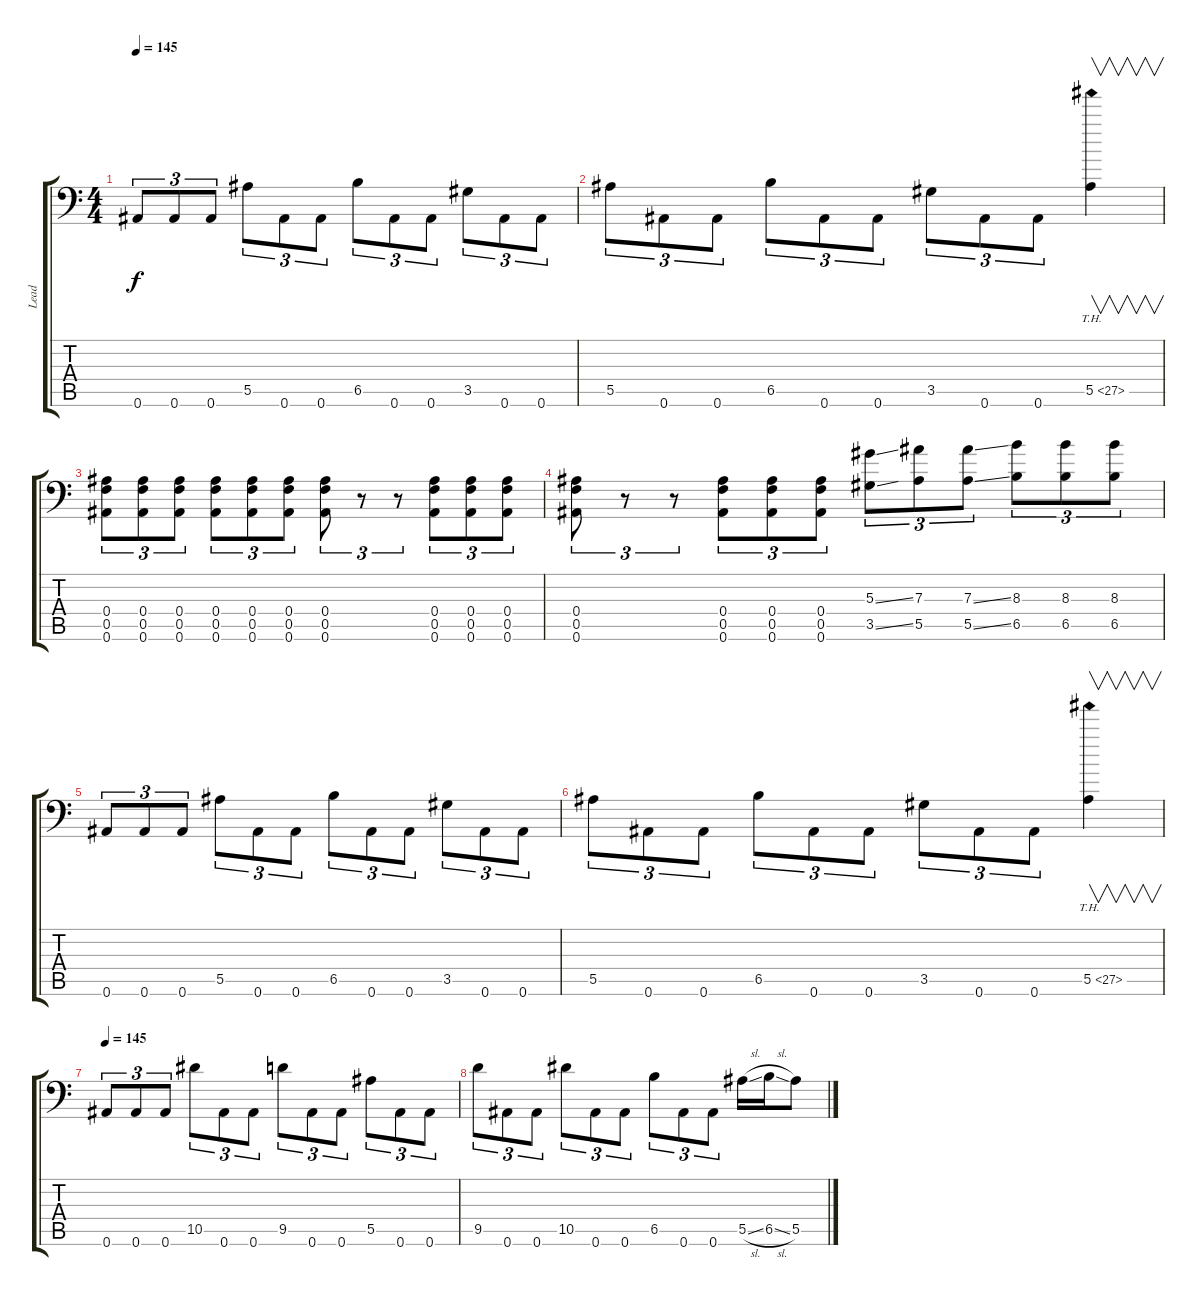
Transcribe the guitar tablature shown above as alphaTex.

\track ("Lead" "Lead") {instrument distortionguitar}
\staff {score tabs}
\tuning (C4 G3 Eb3 Bb2 F2 Bb1) {hide}
\ts (4 4)
\tempo 145
\clef f4
\ks c
0.6.8{tu (3 2) dy f} 0.6.8{tu (3 2)} 0.6.8{tu (3 2)} 5.5.8{tu (3 2)} 0.6.8{tu (3 2)} 0.6.8{tu (3 2)} 6.5.8{tu (3 2)} 0.6.8{tu (3 2)} 0.6.8{tu (3 2)} 3.5.8{tu (3 2)} 0.6.8{tu (3 2)} 0.6.8{tu (3 2)} |
5.5.8{tu (3 2)} 0.6.8{tu (3 2)} 0.6.8{tu (3 2)} 6.5.8{tu (3 2)} 0.6.8{tu (3 2)} 0.6.8{tu (3 2)} 3.5.8{tu (3 2)} 0.6.8{tu (3 2)} 0.6.8{tu (3 2)} 5.5{th 22}.4{v} |
(0.4 0.5 0.6).8{tu (3 2)} (0.4 0.5 0.6).8{tu (3 2)} (0.4 0.5 0.6).8{tu (3 2)} (0.4 0.5 0.6).8{tu (3 2)} (0.4 0.5 0.6).8{tu (3 2)} (0.4 0.5 0.6).8{tu (3 2)} (0.4 0.5 0.6).8{tu (3 2)} r.8{tu (3 2)} r.8{tu (3 2)} (0.4 0.5 0.6).8{tu (3 2)} (0.4 0.5 0.6).8{tu (3 2)} (0.4 0.5 0.6).8{tu (3 2)} |
(0.4 0.5 0.6).8{tu (3 2)} r.8{tu (3 2)} r.8{tu (3 2)} (0.4 0.5 0.6).8{tu (3 2)} (0.4 0.5 0.6).8{tu (3 2)} (0.4 0.5 0.6).8{tu (3 2)} (5.3{ss} 3.5{ss}).8{tu (3 2)} (7.3 5.5).8{tu (3 2)} (7.3{ss} 5.5{ss}).8{tu (3 2)} (8.3 6.5).8{tu (3 2)} (8.3 6.5).8{tu (3 2)} (8.3 6.5).8{tu (3 2)} |
0.6.8{tu (3 2)} 0.6.8{tu (3 2)} 0.6.8{tu (3 2)} 5.5.8{tu (3 2)} 0.6.8{tu (3 2)} 0.6.8{tu (3 2)} 6.5.8{tu (3 2)} 0.6.8{tu (3 2)} 0.6.8{tu (3 2)} 3.5.8{tu (3 2)} 0.6.8{tu (3 2)} 0.6.8{tu (3 2)} |
5.5.8{tu (3 2)} 0.6.8{tu (3 2)} 0.6.8{tu (3 2)} 6.5.8{tu (3 2)} 0.6.8{tu (3 2)} 0.6.8{tu (3 2)} 3.5.8{tu (3 2)} 0.6.8{tu (3 2)} 0.6.8{tu (3 2)} 5.5{th 22}.4{v} |
\tempo 145
0.6.8{tu (3 2)} 0.6.8{tu (3 2)} 0.6.8{tu (3 2)} 10.5.8{tu (3 2)} 0.6.8{tu (3 2)} 0.6.8{tu (3 2)} 9.5.8{tu (3 2)} 0.6.8{tu (3 2)} 0.6.8{tu (3 2)} 5.5.8{tu (3 2)} 0.6.8{tu (3 2)} 0.6.8{tu (3 2)} |
9.5.8{tu (3 2)} 0.6.8{tu (3 2)} 0.6.8{tu (3 2)} 10.5.8{tu (3 2)} 0.6.8{tu (3 2)} 0.6.8{tu (3 2)} 6.5.8{tu (3 2)} 0.6.8{tu (3 2)} 0.6.8{tu (3 2)} 5.5{sl}.16 6.5{sl}.16 5.5.8
